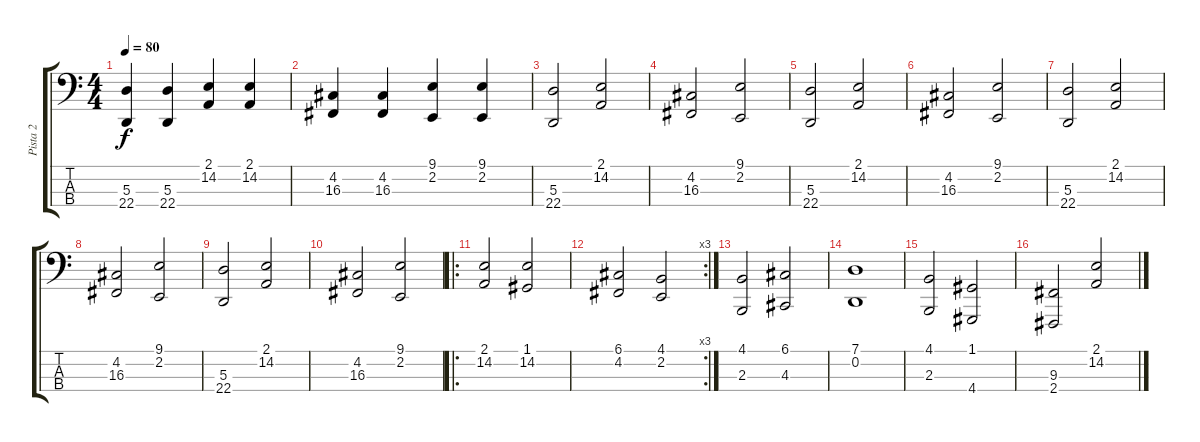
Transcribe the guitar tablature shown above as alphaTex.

\track ("Pista 2" "Pista 2") {instrument acousticgrandpiano}
\staff {score tabs}
\tuning (G2 D2 A1 E1) {hide}
\ts (4 4)
\tempo 80
\clef f4
\ks c
(5.3 22.4).4{dy f} (5.3 22.4).4 (2.1 14.2).4 (2.1 14.2).4 |
(4.2 16.3).4 (4.2 16.3).4 (9.1 2.2).4 (9.1 2.2).4 |
(5.3 22.4).2 (2.1 14.2).2 |
(4.2 16.3).2 (9.1 2.2).2 |
(5.3 22.4).2 (2.1 14.2).2 |
(4.2 16.3).2 (9.1 2.2).2 |
(5.3 22.4).2 (2.1 14.2).2 |
(4.2 16.3).2 (9.1 2.2).2 |
(5.3 22.4).2 (2.1 14.2).2 |
(4.2 16.3).2 (9.1 2.2).2 |
\ro
(2.1 14.2).2 (1.1 14.2).2 |
\rc 3
(6.1 4.2).2 (4.1 2.2).2 |
(4.1 2.3).2 (6.1 4.3).2 |
(7.1 0.2).1 |
(4.1 2.3).2 (1.1 4.4).2 |
(9.3 2.4).2 (2.1 14.2).2
